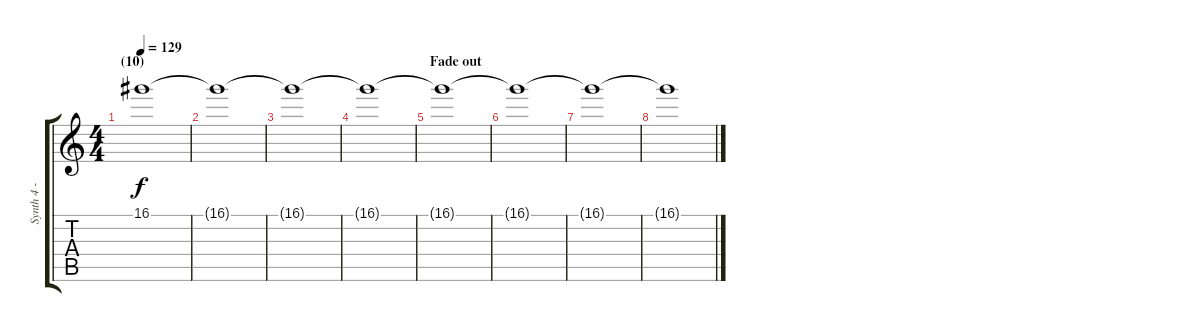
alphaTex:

\track ("Synth 4 - fills" "Synth 4 - ") {instrument synthbass2}
\staff {score tabs}
\tuning (E4 B3 G3 D3 A2 E2) {hide}
\ts (4 4)
\section ("" "(10)")
\tempo 129
\clef g2
\ks c
16.1{t}.1{dy f} |
16.1{t}.1 |
16.1{t}.1 |
16.1{t}.1 |
\section ("" "Fade out")
16.1{t}.1 |
16.1{t}.1 |
16.1{t}.1 |
16.1{t}.1
